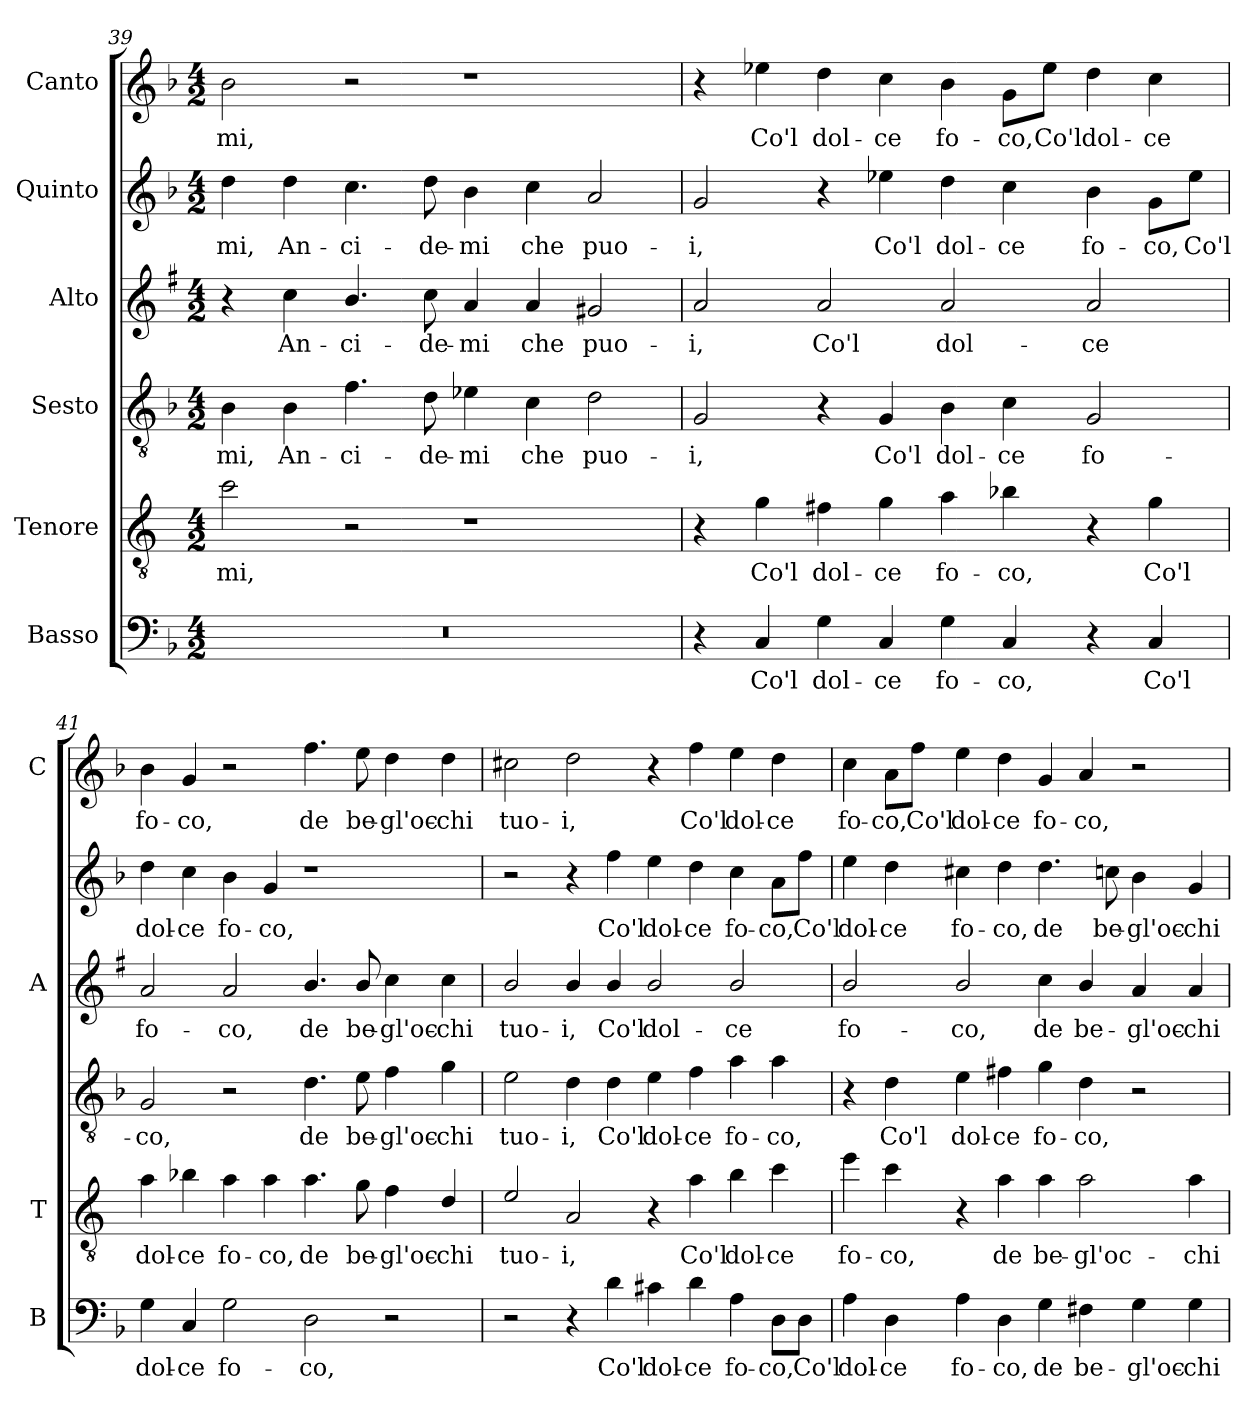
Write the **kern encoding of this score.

**kern	**text	**kern	**text	**kern	**text	**kern	**text	**kern	**text	**kern	**text
*part6	*part6	*part5	*part5	*part4	*part4	*part3	*part3	*part2	*part2	*part1	*part1
*staff6	*staff6	*staff5	*staff5	*staff4	*staff4	*staff3	*staff3	*staff2	*staff2	*staff1	*staff1
*I"Basso	*	*I"Tenore	*	*I"Sesto	*	*I"Alto	*	*I"Quinto	*	*I"Canto	*
*I'B	*	*I'T	*	*	*	*I'A	*	*	*	*I'C	*
*clefF4	*	*clefGv2	*	*clefGv2	*	*clefG2	*	*clefG2	*	*clefG2	*
*	*	*ITrd4c7	*	*	*	*ITrd1c2	*	*	*	*	*
*k[b-]	*	*k[b-]	*	*k[b-]	*	*k[b-]	*	*k[b-]	*	*k[b-]	*
*F:	*	*F:	*	*F:	*	*F:	*	*F:	*	*F:	*
*M4/2	*	*M4/2	*	*M4/2	*	*M4/2	*	*M4/2	*	*M4/2	*
=39	=39	=39	=39	=39	=39	=39	=39	=39	=39	=39	=39
!	!	!	!LO:LY:b	!	!LO:LY:b	!	!	!	!LO:LY:b	!	!LO:LY:b
0r	.	2f\	-mi,	4B-\	-mi,	4r	.	4dd\	-mi,	2b-\	-mi,
!	!	!	!	!	!LO:LY:b	!	!LO:LY:b	!	!LO:LY:b	!	!
.	.	.	.	4B-\	An-	4b-\	An-	4dd\	An-	.	.
!	!	!	!	!	!LO:LY:b	!	!LO:LY:b	!	!LO:LY:b	!	!
.	.	2r	.	4.f\	-ci-	4.a/	-ci-	4.cc\	-ci-	2r	.
!	!	!	!	!	!LO:LY:b	!	!LO:LY:b	!	!LO:LY:b	!	!
.	.	.	.	8d\	-de-	8b-\	-de-	8dd\	-de-	.	.
!	!	!	!	!	!LO:LY:b	!	!LO:LY:b	!	!LO:LY:b	!	!
.	.	1r	.	4e-X\	-mi	4g/	-mi	4b-\	-mi	1r	.
!	!	!	!	!	!LO:LY:b	!	!LO:LY:b	!	!LO:LY:b	!	!
.	.	.	.	4c\	che	4g/	che	4cc\	che	.	.
!	!	!	!	!	!LO:LY:b	!	!LO:LY:b	!	!LO:LY:b	!	!
.	.	.	.	2d\	puo-	2f#X/	puo-	2a/	puo-	.	.
!!LO:LB:g=z
=40	=40	=40	=40	=40	=40	=40	=40	=40	=40	=40	=40
!	!	!	!	!	!LO:LY:b	!	!LO:LY:b	!	!LO:LY:b	!	!
4r	.	4r	.	2G/	-i,	2g/	-i,	2g/	-i,	4r	.
!	!LO:LY:b	!	!LO:LY:b	!	!	!	!	!	!	!	!LO:LY:b
4C/	Co'l	4c\	Co'l	.	.	.	.	.	.	4ee-X\	Co'l
!	!LO:LY:b	!	!LO:LY:b	!	!	!	!LO:LY:b	!	!	!	!LO:LY:b
4G\	dol-	4Bn\	dol-	4r	.	2g/	Co'l	4r	.	4dd\	dol-
!	!LO:LY:b	!	!LO:LY:b	!	!LO:LY:b	!	!	!	!LO:LY:b	!	!LO:LY:b
4C/	-ce	4c\	-ce	4G/	Co'l	.	.	4ee-X\	Co'l	4cc\	-ce
!	!LO:LY:b	!	!LO:LY:b	!	!LO:LY:b	!	!LO:LY:b	!	!LO:LY:b	!	!LO:LY:b
4G\	fo-	4d\	fo-	4B-\	dol-	2g/	dol-	4dd\	dol-	4b-\	fo-
!	!LO:LY:b	!	!LO:LY:b	!	!LO:LY:b	!	!	!	!LO:LY:b	!	!LO:LY:b
4C/	-co,	4e-X\	-co,	4c\	-ce	.	.	4cc\	-ce	8g\L	-co,
!	!	!	!	!	!	!	!	!	!	!	!LO:LY:b
.	.	.	.	.	.	.	.	.	.	8ee-\J	Co'l
!	!	!	!	!	!LO:LY:b	!	!LO:LY:b	!	!LO:LY:b	!	!LO:LY:b
4r	.	4r	.	2G/	fo-	2g/	-ce	4b-\	fo-	4dd\	dol-
!	!LO:LY:b	!	!LO:LY:b	!	!	!	!	!	!LO:LY:b	!	!LO:LY:b
4C/	Co'l	4c\	Co'l	.	.	.	.	8g\L	-co,	4cc\	-ce
!	!	!	!	!	!	!	!	!	!LO:LY:b	!	!
.	.	.	.	.	.	.	.	8ee-\J	Co'l	.	.
=41	=41	=41	=41	=41	=41	=41	=41	=41	=41	=41	=41
!	!LO:LY:b	!	!LO:LY:b	!	!LO:LY:b	!	!LO:LY:b	!	!LO:LY:b	!	!LO:LY:b
4G\	dol-	4d\	dol-	2G/	-co,	2g/	fo-	4dd\	dol-	4b-\	fo-
!	!LO:LY:b	!	!LO:LY:b	!	!	!	!	!	!LO:LY:b	!	!LO:LY:b
4C/	-ce	4e-X\	-ce	.	.	.	.	4cc\	-ce	4g/	-co,
!	!LO:LY:b	!	!LO:LY:b	!	!	!	!LO:LY:b	!	!LO:LY:b	!	!
2G\	fo-	4d\	fo-	2r	.	2g/	-co,	4b-\	fo-	2r	.
!	!	!	!LO:LY:b	!	!	!	!	!	!LO:LY:b	!	!
.	.	4d\	-co,	.	.	.	.	4g/	-co,	.	.
!	!LO:LY:b	!	!LO:LY:b	!	!LO:LY:b	!	!LO:LY:b	!	!	!	!LO:LY:b
2D\	-co,	4.d\	de	4.d\	de	4.a/	de	1r	.	4.ff\	de
!	!	!	!LO:LY:b	!	!LO:LY:b	!	!LO:LY:b	!	!	!	!LO:LY:b
.	.	8c\	be-	8e\	be-	8a/	be-	.	.	8ee\	be-
!	!	!	!LO:LY:b	!	!LO:LY:b	!	!LO:LY:b	!	!	!	!LO:LY:b
2r	.	4B-\	-gl'oc-	4f\	-gl'oc-	4b-\	-gl'oc-	.	.	4dd\	-gl'oc-
!	!	!	!LO:LY:b	!	!LO:LY:b	!	!LO:LY:b	!	!	!	!LO:LY:b
.	.	4G/	-chi	4g\	-chi	4b-\	-chi	.	.	4dd\	-chi
=42	=42	=42	=42	=42	=42	=42	=42	=42	=42	=42	=42
!	!	!	!LO:LY:b	!	!LO:LY:b	!	!LO:LY:b	!	!	!	!LO:LY:b
2r	.	2A/	tuo-	2e\	tuo-	2a/	tuo-	2r	.	2cc#X\	tuo-
!	!	!	!LO:LY:b	!	!LO:LY:b	!	!LO:LY:b	!	!	!	!LO:LY:b
4r	.	2D/	-i,	4d\	-i,	4a/	-i,	4r	.	2dd\	-i,
!	!LO:LY:b	!	!	!	!LO:LY:b	!	!LO:LY:b	!	!LO:LY:b	!	!
4d\	Co'l	.	.	4d\	Co'l	4a/	Co'l	4ff\	Co'l	.	.
!	!LO:LY:b	!	!	!	!LO:LY:b	!	!LO:LY:b	!	!LO:LY:b	!	!
4c#X\	dol-	4r	.	4e\	dol-	2a/	dol-	4ee\	dol-	4r	.
!	!LO:LY:b	!	!LO:LY:b	!	!LO:LY:b	!	!	!	!LO:LY:b	!	!LO:LY:b
4d\	-ce	4d\	Co'l	4f\	-ce	.	.	4dd\	-ce	4ff\	Co'l
!	!LO:LY:b	!	!LO:LY:b	!	!LO:LY:b	!	!LO:LY:b	!	!LO:LY:b	!	!LO:LY:b
4A\	fo-	4e\	dol-	4a\	fo-	2a/	-ce	4cc\	fo-	4ee\	dol-
!	!LO:LY:b	!	!LO:LY:b	!	!LO:LY:b	!	!	!	!LO:LY:b	!	!LO:LY:b
8D\L	-co,	4f\	-ce	4a\	-co,	.	.	8a\L	-co,	4dd\	-ce
!	!LO:LY:b	!	!	!	!	!	!	!	!LO:LY:b	!	!
8D\J	Co'l	.	.	.	.	.	.	8ff\J	Co'l	.	.
!!LO:PB:g=z
=43	=43	=43	=43	=43	=43	=43	=43	=43	=43	=43	=43
!	!LO:LY:b	!	!LO:LY:b	!	!	!	!LO:LY:b	!	!LO:LY:b	!	!LO:LY:b
4A\	dol-	4a\	fo-	4r	.	2a/	fo-	4ee\	dol-	4cc\	fo-
!	!LO:LY:b	!	!LO:LY:b	!	!LO:LY:b	!	!	!	!LO:LY:b	!	!LO:LY:b
4D\	-ce	4f\	-co,	4d\	Co'l	.	.	4dd\	-ce	8a\L	-co,
!	!	!	!	!	!	!	!	!	!	!	!LO:LY:b
.	.	.	.	.	.	.	.	.	.	8ff\J	Co'l
!	!LO:LY:b	!	!	!	!LO:LY:b	!	!LO:LY:b	!	!LO:LY:b	!	!LO:LY:b
4A\	fo-	4r	.	4e\	dol-	2a/	-co,	4cc#X\	fo-	4ee\	dol-
!	!LO:LY:b	!	!LO:LY:b	!	!LO:LY:b	!	!	!	!LO:LY:b	!	!LO:LY:b
4D\	-co,	4d\	de	4f#X\	-ce	.	.	4dd\	-co,	4dd\	-ce
!	!LO:LY:b	!	!LO:LY:b	!	!LO:LY:b	!	!LO:LY:b	!	!LO:LY:b	!	!LO:LY:b
4G\	de	4d\	be-	4g\	fo-	4b-\	de	4.dd\	de	4g/	fo-
!	!LO:LY:b	!	!LO:LY:b	!	!LO:LY:b	!	!LO:LY:b	!	!	!	!LO:LY:b
4F#X\	be-	2d\	-gl'oc-	4d\	-co,	4a/	be-	.	.	4a/	-co,
!	!	!	!	!	!	!	!	!	!LO:LY:b	!	!
.	.	.	.	.	.	.	.	8ccn\	be-	.	.
!	!LO:LY:b	!	!	!	!	!	!LO:LY:b	!	!LO:LY:b	!	!
4G\	-gl'oc-	.	.	2r	.	4g/	-gl'oc-	4b-\	-gl'oc-	2r	.
!	!LO:LY:b	!	!LO:LY:b	!	!	!	!LO:LY:b	!	!LO:LY:b	!	!
4G\	-chi	4d\	-chi	.	.	4g/	-chi	4g/	-chi	.	.
=	=	=	=	=	=	=	=	=	=	=	=
*-	*-	*-	*-	*-	*-	*-	*-	*-	*-	*-	*-
